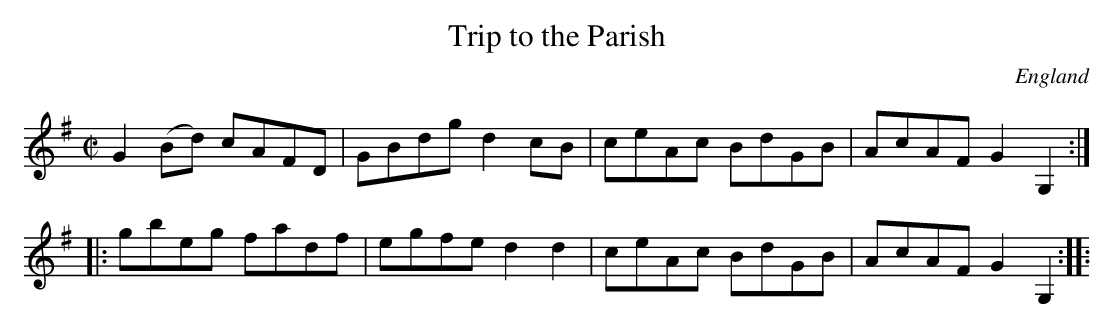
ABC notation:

X:1
T:Trip to the Parish
L:1/8
M:C|
O:England
K:G major
G2(Bd) cAFD | GBdg d2cB | ceAc BdGB | AcAF G2G,2 ::
gbeg fadf | egfe d2d2 | ceAc BdGB | AcAF G2G,2 ::
